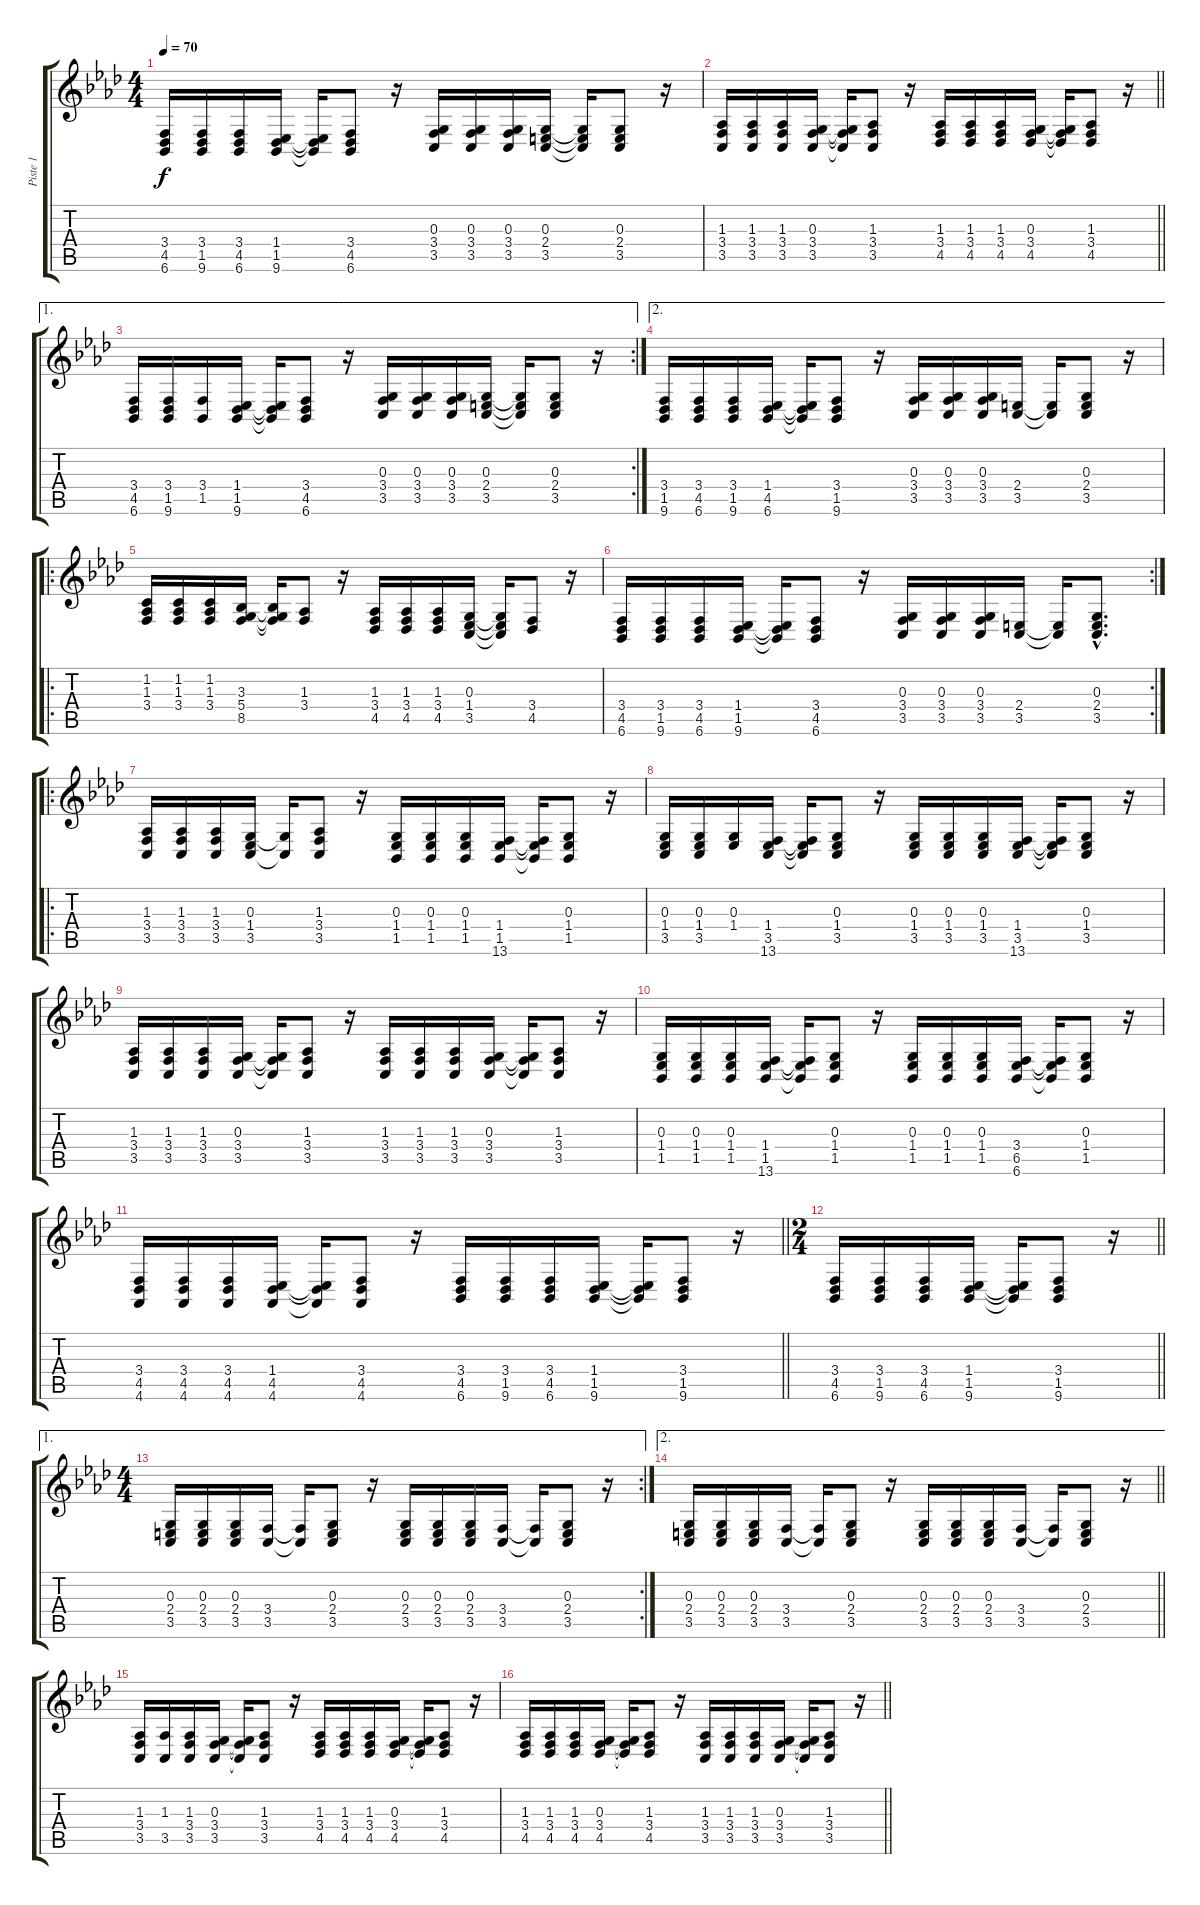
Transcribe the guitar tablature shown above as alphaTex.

\track ("Piste 1" "Piste 1") {instrument shakuhachi}
\staff {score tabs}
\tuning (E4 B3 G3 D3 A2 E2) {hide}
\ts (4 4)
\tempo 70
\clef g2
\ks ab
(3.4 4.5 6.6).16{dy f} (3.4 1.5 9.6).16 (3.4 4.5 6.6).16 (1.4 1.5 9.6).16 (1.4{t} 1.5{t} 9.6{t}).16 (3.4 4.5 6.6).8 r.16 (0.3 3.4 3.5).16 (0.3 3.4 3.5).16 (0.3 3.4 3.5).16 (0.3 2.4 3.5).16 (0.3{t} 2.4{t} 3.5{t}).16 (0.3 2.4 3.5).8 r.16 |
\barLineRight lightlight
(1.3 3.4 3.5).16 (1.3 3.4 3.5).16 (1.3 3.4 3.5).16 (0.3 3.4 3.5).16 (0.3{t} 3.4{t} 3.5{t}).16 (1.3 3.4 3.5).8 r.16 (1.3 3.4 4.5).16 (1.3 3.4 4.5).16 (1.3 3.4 4.5).16 (0.3 3.4 4.5).16 (0.3{t} 3.4{t} 4.5{t}).16 (1.3 3.4 4.5).8 r.16 |
\ae 1
\rc 2
(3.4 4.5 6.6).16 (3.4 1.5 9.6).16 (3.4 1.5).16 (1.4 1.5 9.6).16 (1.4{t} 1.5{t} 9.6{t}).16 (3.4 4.5 6.6).8 r.16 (0.3 3.4 3.5).16 (0.3 3.4 3.5).16 (0.3 3.4 3.5).16 (0.3 2.4 3.5).16 (0.3{t} 2.4{t} 3.5{t}).16 (0.3 2.4 3.5).8 r.16 |
\ae 2
(3.4 1.5 9.6).16 (3.4 4.5 6.6).16 (3.4 1.5 9.6).16 (1.4 4.5 6.6).16 (1.4{t} 4.5{t} 6.6{t}).16 (3.4 1.5 9.6).8 r.16 (0.3 3.4 3.5).16 (0.3 3.4 3.5).16 (0.3 3.4 3.5).16 (2.4 3.5).16 (2.4{t} 3.5{t}).16 (0.3 2.4 3.5).8 r.16 |
\ro
(1.2 1.3 3.4).16 (1.2 1.3 3.4).16 (1.2 1.3 3.4).16 (3.3 5.4 8.5).16 (3.3{t} 5.4{t} 8.5{t}).16 (1.3 3.4).8 r.16 (1.3 3.4 4.5).16 (1.3 3.4 4.5).16 (1.3 3.4 4.5).16 (0.3 1.4 3.5).16 (0.3{t} 1.4{t} 3.5{t}).16 (3.4 4.5).8 r.16 |
\rc 2
(3.4 4.5 6.6).16 (3.4 1.5 9.6).16 (3.4 4.5 6.6).16 (1.4 1.5 9.6).16 (1.4{t} 1.5{t} 9.6{t}).16 (3.4 4.5 6.6).8 r.16 (0.3 3.4 3.5).16 (0.3 3.4 3.5).16 (0.3 3.4 3.5).16 (2.4 3.5).16 (2.4{t} 3.5{t}).16 (0.3{hac} 2.4{hac} 3.5{hac}).8{d} |
\ro
(1.3 3.4 3.5).16 (1.3 3.4 3.5).16 (1.3 3.4 3.5).16 (0.3 1.4 3.5).16 (0.3{t} 3.5{t}).16 (1.3 3.4 3.5).8 r.16 (0.3 1.4 1.5).16 (0.3 1.4 1.5).16 (0.3 1.4 1.5).16 (1.4 1.5 13.6).16 (1.4{t} 1.5{t} 13.6{t}).16 (0.3 1.4 1.5).8 r.16 |
(0.3 1.4 3.5).16 (0.3 1.4 3.5).16 (0.3 1.4).16 (1.4 3.5 13.6).16 (1.4{t} 3.5{t} 13.6{t}).16 (0.3 1.4 3.5).8 r.16 (0.3 1.4 3.5).16 (0.3 1.4 3.5).16 (0.3 1.4 3.5).16 (1.4 3.5 13.6).16 (1.4{t} 3.5{t} 13.6{t}).16 (0.3 1.4 3.5).8 r.16 |
(1.3 3.4 3.5).16 (1.3 3.4 3.5).16 (1.3 3.4 3.5).16 (0.3 3.4 3.5).16 (0.3{t} 3.4{t} 3.5{t}).16 (1.3 3.4 3.5).8 r.16 (1.3 3.4 3.5).16 (1.3 3.4 3.5).16 (1.3 3.4 3.5).16 (0.3 3.4 3.5).16 (0.3{t} 3.4{t} 3.5{t}).16 (1.3 3.4 3.5).8 r.16 |
(0.3 1.4 1.5).16 (0.3 1.4 1.5).16 (0.3 1.4 1.5).16 (1.4 1.5 13.6).16 (1.4{t} 1.5{t} 13.6{t}).16 (0.3 1.4 1.5).8 r.16 (0.3 1.4 1.5).16 (0.3 1.4 1.5).16 (0.3 1.4 1.5).16 (3.4 6.5 6.6).16 (3.4{t} 6.5{t} 6.6{t}).16 (0.3 1.4 1.5).8 r.16 |
\barLineRight lightlight
(3.4 4.5 4.6).16 (3.4 4.5 4.6).16 (3.4 4.5 4.6).16 (1.4 4.5 4.6).16 (1.4{t} 4.5{t} 4.6{t}).16 (3.4 4.5 4.6).8 r.16 (3.4 4.5 6.6).16 (3.4 1.5 9.6).16 (3.4 4.5 6.6).16 (1.4 1.5 9.6).16 (1.4{t} 1.5{t} 9.6{t}).16 (3.4 1.5 9.6).8 r.16 |
\ts (2 4)
\barLineRight lightlight
(3.4 4.5 6.6).16 (3.4 1.5 9.6).16 (3.4 4.5 6.6).16 (1.4 1.5 9.6).16 (1.4{t} 1.5{t} 9.6{t}).16 (3.4 1.5 9.6).8 r.16 |
\ae 1
\rc 2
\ts (4 4)
(0.3 2.4 3.5).16 (0.3 2.4 3.5).16 (0.3 2.4 3.5).16 (3.4 3.5).16 (3.4{t} 3.5{t}).16 (0.3 2.4 3.5).8 r.16 (0.3 2.4 3.5).16 (0.3 2.4 3.5).16 (0.3 2.4 3.5).16 (3.4 3.5).16 (3.4{t} 3.5{t}).16 (0.3 2.4 3.5).8 r.16 |
\ae 2
\barLineRight lightlight
(0.3 2.4 3.5).16 (0.3 2.4 3.5).16 (0.3 2.4 3.5).16 (3.4 3.5).16 (3.4{t} 3.5{t}).16 (0.3 2.4 3.5).8 r.16 (0.3 2.4 3.5).16 (0.3 2.4 3.5).16 (0.3 2.4 3.5).16 (3.4 3.5).16 (3.4{t} 3.5{t}).16 (0.3 2.4 3.5).8 r.16 |
(1.3 3.4 3.5).16 (1.3 3.5).16 (1.3 3.4 3.5).16 (0.3 3.4 3.5).16 (0.3{t} 3.4{t} 3.5{t}).16 (1.3 3.4 3.5).8 r.16 (1.3 3.4 4.5).16 (1.3 3.4 4.5).16 (1.3 3.4 4.5).16 (0.3 3.4 4.5).16 (0.3{t} 3.4{t} 4.5{t}).16 (1.3 3.4 4.5).8 r.16 |
\barLineRight lightlight
(1.3 3.4 4.5).16 (1.3 3.4 4.5).16 (1.3 3.4 4.5).16 (0.3 3.4 4.5).16 (0.3{t} 3.4{t} 4.5{t}).16 (1.3 3.4 4.5).8 r.16 (1.3 3.4 3.5).16 (1.3 3.4 3.5).16 (1.3 3.4 3.5).16 (0.3 3.4 3.5).16 (0.3{t} 3.4{t} 3.5{t}).16 (1.3 3.4 3.5).8 r.16
